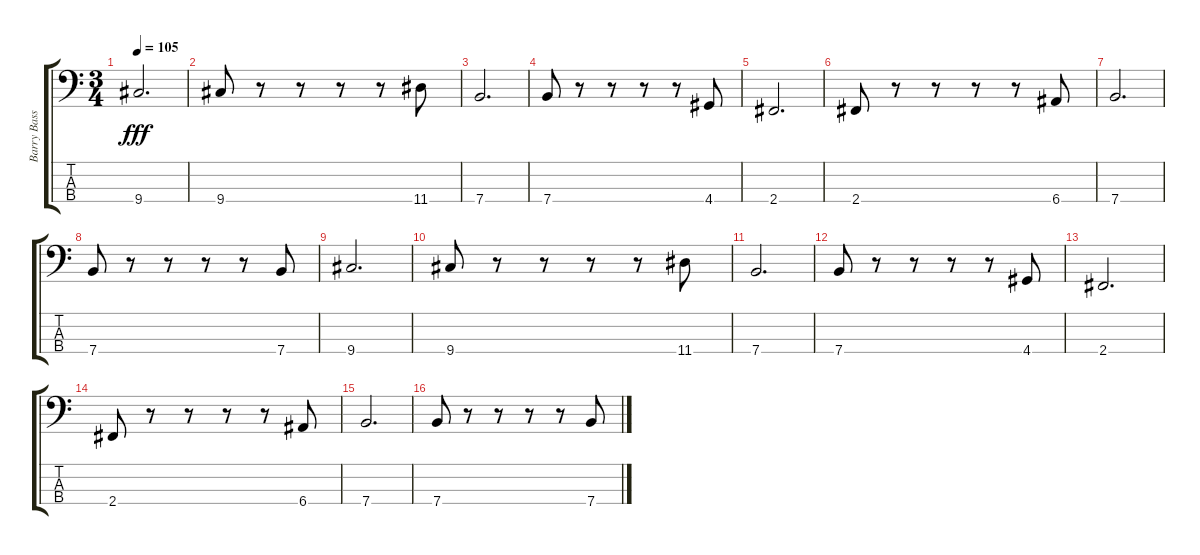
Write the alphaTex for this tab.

\track ("Barry Bass" "Barry Bass") {instrument electricbassfinger}
\staff {score tabs}
\tuning (G2 D2 A1 E1) {hide}
\ts (3 4)
\tempo 105
\clef f4
\ks c
9.4.2{d dy fff} |
9.4.8 r.8 r.8 r.8 r.8 11.4.8 |
7.4.2{d} |
7.4.8 r.8 r.8 r.8 r.8 4.4.8 |
2.4.2{d} |
2.4.8 r.8 r.8 r.8 r.8 6.4.8 |
7.4.2{d} |
7.4.8 r.8 r.8 r.8 r.8 7.4.8 |
9.4.2{d} |
9.4.8 r.8 r.8 r.8 r.8 11.4.8 |
7.4.2{d} |
7.4.8 r.8 r.8 r.8 r.8 4.4.8 |
2.4.2{d} |
2.4.8 r.8 r.8 r.8 r.8 6.4.8 |
7.4.2{d} |
7.4.8 r.8 r.8 r.8 r.8 7.4.8
